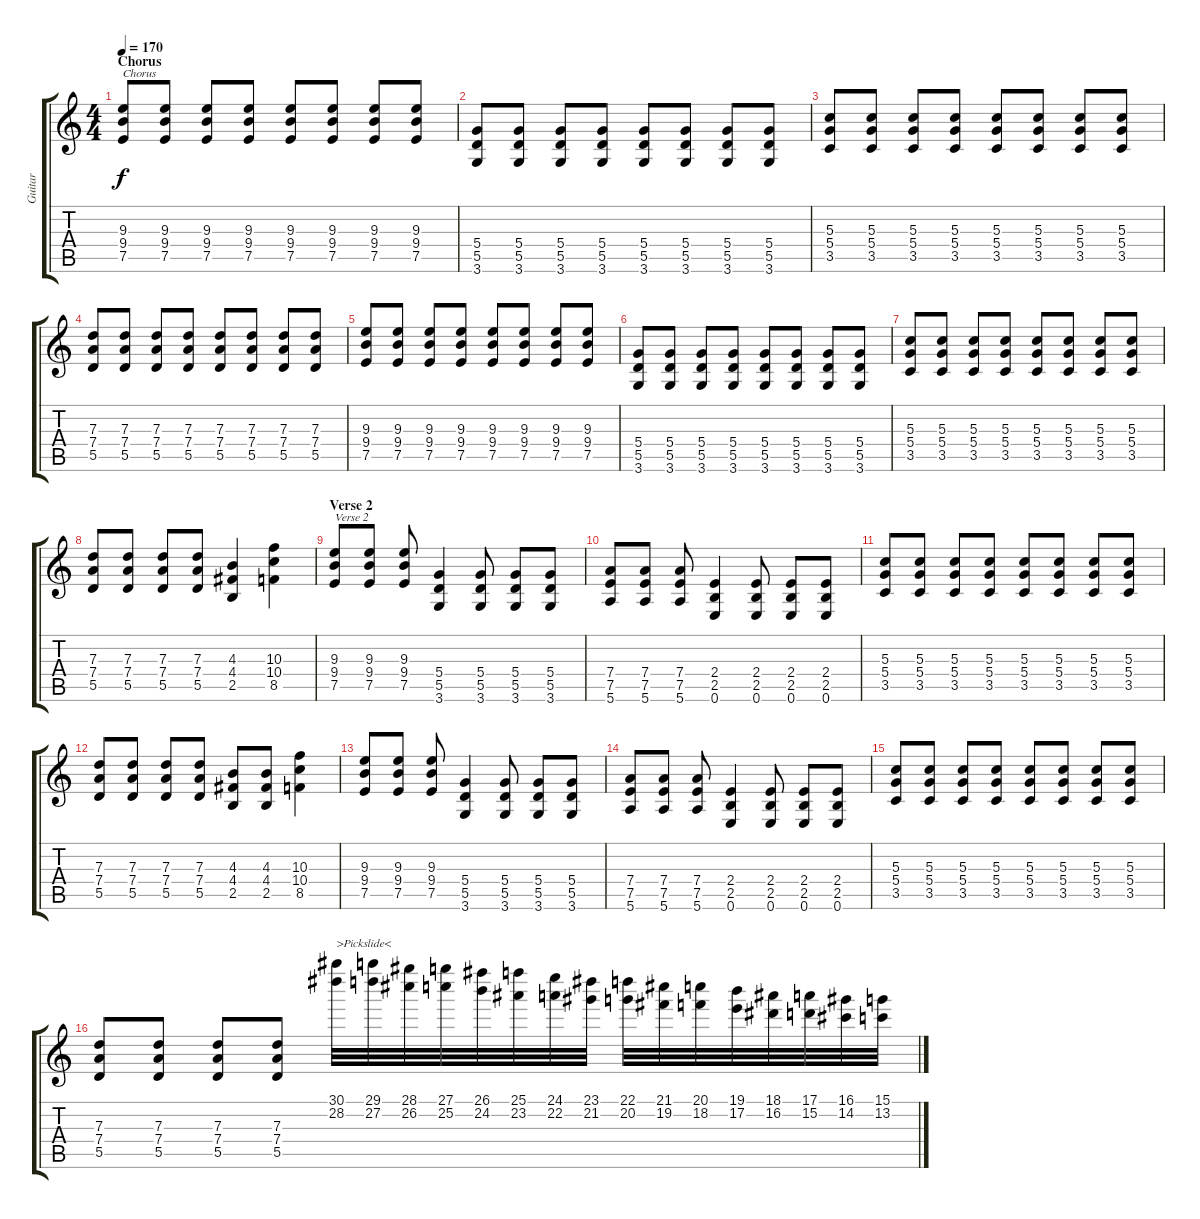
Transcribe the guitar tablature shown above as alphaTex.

\track ("Guitar" "Guitar") {instrument distortionguitar}
\staff {score tabs}
\tuning (E4 B3 G3 D3 A2 E2) {hide}
\ts (4 4)
\section ("" "Chorus")
\tempo 170
\clef g2
\ks c
(9.3 9.4 7.5).8{txt "Chorus" dy f} (9.3 9.4 7.5).8 (9.3 9.4 7.5).8 (9.3 9.4 7.5).8 (9.3 9.4 7.5).8 (9.3 9.4 7.5).8 (9.3 9.4 7.5).8 (9.3 9.4 7.5).8 |
(5.4 5.5 3.6).8 (5.4 5.5 3.6).8 (5.4 5.5 3.6).8 (5.4 5.5 3.6).8 (5.4 5.5 3.6).8 (5.4 5.5 3.6).8 (5.4 5.5 3.6).8 (5.4 5.5 3.6).8 |
(5.3 5.4 3.5).8 (5.3 5.4 3.5).8 (5.3 5.4 3.5).8 (5.3 5.4 3.5).8 (5.3 5.4 3.5).8 (5.3 5.4 3.5).8 (5.3 5.4 3.5).8 (5.3 5.4 3.5).8 |
(7.3 7.4 5.5).8 (7.3 7.4 5.5).8 (7.3 7.4 5.5).8 (7.3 7.4 5.5).8 (7.3 7.4 5.5).8 (7.3 7.4 5.5).8 (7.3 7.4 5.5).8 (7.3 7.4 5.5).8 |
(9.3 9.4 7.5).8 (9.3 9.4 7.5).8 (9.3 9.4 7.5).8 (9.3 9.4 7.5).8 (9.3 9.4 7.5).8 (9.3 9.4 7.5).8 (9.3 9.4 7.5).8 (9.3 9.4 7.5).8 |
(5.4 5.5 3.6).8 (5.4 5.5 3.6).8 (5.4 5.5 3.6).8 (5.4 5.5 3.6).8 (5.4 5.5 3.6).8 (5.4 5.5 3.6).8 (5.4 5.5 3.6).8 (5.4 5.5 3.6).8 |
(5.3 5.4 3.5).8 (5.3 5.4 3.5).8 (5.3 5.4 3.5).8 (5.3 5.4 3.5).8 (5.3 5.4 3.5).8 (5.3 5.4 3.5).8 (5.3 5.4 3.5).8 (5.3 5.4 3.5).8 |
(7.3 7.4 5.5).8 (7.3 7.4 5.5).8 (7.3 7.4 5.5).8 (7.3 7.4 5.5).8 (4.3 4.4 2.5).4 (10.3 10.4 8.5).4 |
\section ("" "Verse 2")
(9.3 9.4 7.5).8{txt "Verse 2"} (9.3 9.4 7.5).8 (9.3 9.4 7.5).8 (5.4 5.5 3.6).4 (5.4 5.5 3.6).8 (5.4 5.5 3.6).8 (5.4 5.5 3.6).8 |
(7.4 7.5 5.6).8 (7.4 7.5 5.6).8 (7.4 7.5 5.6).8 (2.4 2.5 0.6).4 (2.4 2.5 0.6).8 (2.4 2.5 0.6).8 (2.4 2.5 0.6).8 |
(5.3 5.4 3.5).8 (5.3 5.4 3.5).8 (5.3 5.4 3.5).8 (5.3 5.4 3.5).8 (5.3 5.4 3.5).8 (5.3 5.4 3.5).8 (5.3 5.4 3.5).8 (5.3 5.4 3.5).8 |
(7.3 7.4 5.5).8 (7.3 7.4 5.5).8 (7.3 7.4 5.5).8 (7.3 7.4 5.5).8 (4.3 4.4 2.5).8 (4.3 4.4 2.5).8 (10.3 10.4 8.5).4 |
(9.3 9.4 7.5).8 (9.3 9.4 7.5).8 (9.3 9.4 7.5).8 (5.4 5.5 3.6).4 (5.4 5.5 3.6).8 (5.4 5.5 3.6).8 (5.4 5.5 3.6).8 |
(7.4 7.5 5.6).8 (7.4 7.5 5.6).8 (7.4 7.5 5.6).8 (2.4 2.5 0.6).4 (2.4 2.5 0.6).8 (2.4 2.5 0.6).8 (2.4 2.5 0.6).8 |
(5.3 5.4 3.5).8 (5.3 5.4 3.5).8 (5.3 5.4 3.5).8 (5.3 5.4 3.5).8 (5.3 5.4 3.5).8 (5.3 5.4 3.5).8 (5.3 5.4 3.5).8 (5.3 5.4 3.5).8 |
(7.3 7.4 5.5).8 (7.3 7.4 5.5).8 (7.3 7.4 5.5).8 (7.3 7.4 5.5).8 (30.1 28.2).32{txt ">Pickslide<"} (29.1 27.2).32 (28.1 26.2).32 (27.1 25.2).32 (26.1 24.2).32 (25.1 23.2).32 (24.1 22.2).32 (23.1 21.2).32 (22.1 20.2).32 (21.1 19.2).32 (20.1 18.2).32 (19.1 17.2).32 (18.1 16.2).32 (17.1 15.2).32 (16.1 14.2).32 (15.1 13.2).32
